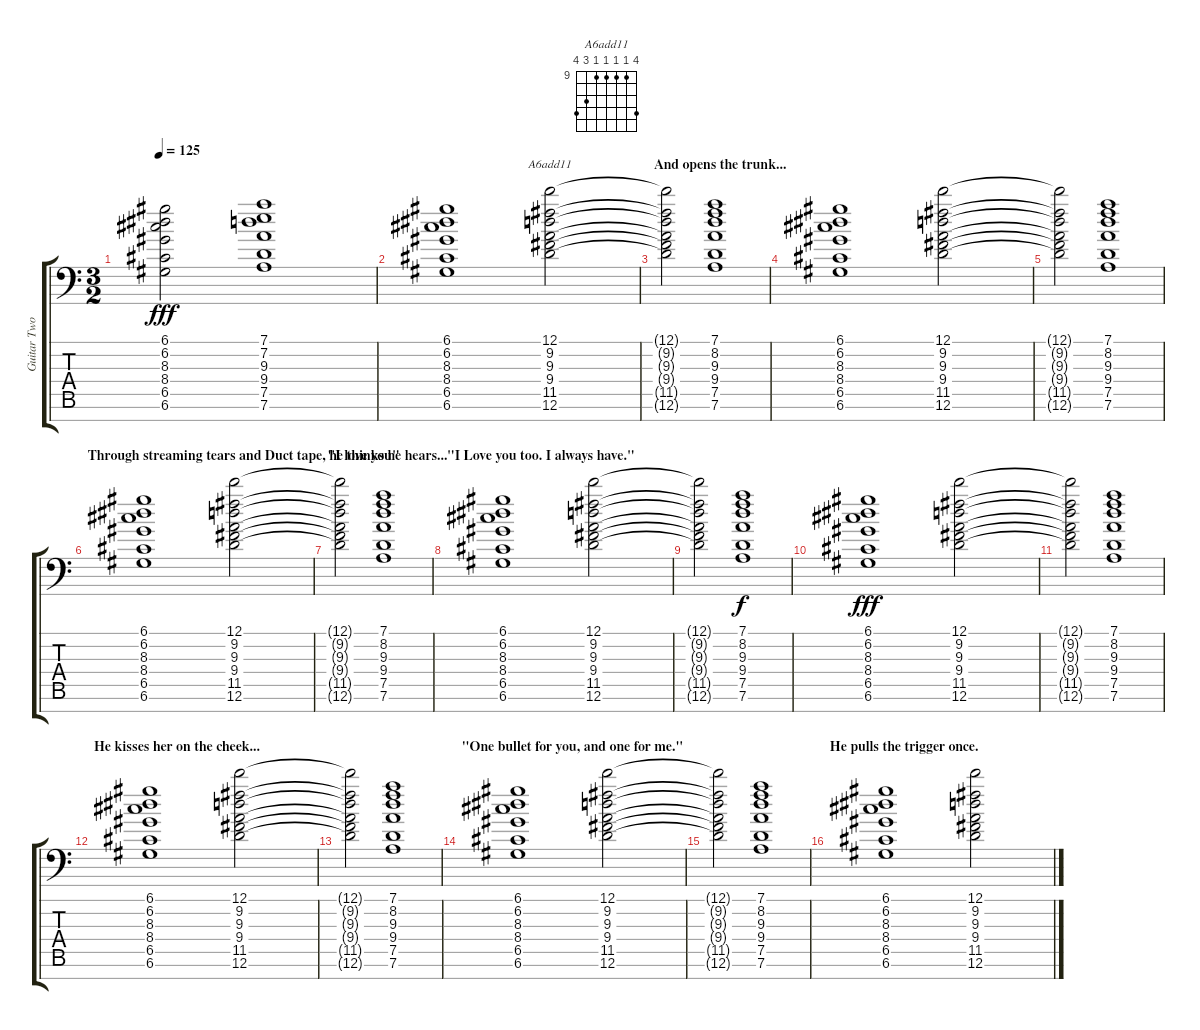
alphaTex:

\track ("Guitar Two" "Guitar Two") {instrument overdrivenguitar}
\staff {score tabs}
\tuning (D4 A3 F3 C3 G2 D2 A1) {hide}
\chord ("A6add11" 12 9 9 9 9 11 12) {firstfret 9}
\ts (3 2)
\section ("" "")
\tempo 125
\clef f4
\ks c
(6.1{t} 6.2{t} 8.3{t} 8.4{t} 6.5{t} 6.6{t}).2{dy fff} (7.1 7.2 9.3 9.4 7.5 7.6).1 |
(6.1 6.2 8.3 8.4 6.5 6.6).1 (12.1 9.2 9.3 9.4 11.5 12.6).2{ch "A6add11"} |
\section ("" "And opens the trunk...")
(12.1{t} 9.2{t} 9.3{t} 9.4{t} 11.5{t} 12.6{t}).2 (7.1 8.2 9.3 9.4 7.5 7.6).1 |
(6.1 6.2 8.3 8.4 6.5 6.6).1 (12.1 9.2 9.3 9.4 11.5 12.6).2 |
(12.1{t} 9.2{t} 9.3{t} 9.4{t} 11.5{t} 12.6{t}).2 (7.1 8.2 9.3 9.4 7.5 7.6).1 |
\section ("" "Through streaming tears and Duct tape, he thinks he hears...")
(6.1 6.2 8.3 8.4 6.5 6.6).1 (12.1 9.2 9.3 9.4 11.5 12.6).2 |
\section ("" "\"I love you\"")
(12.1{t} 9.2{t} 9.3{t} 9.4{t} 11.5{t} 12.6{t}).2 (7.1 8.2 9.3 9.4 7.5 7.6).1 |
\section ("" "\"I Love you too. I always have.\"")
(6.1 6.2 8.3 8.4 6.5 6.6).1 (12.1 9.2 9.3 9.4 11.5 12.6).2 |
(12.1{t} 9.2{t} 9.3{t} 9.4{t} 11.5{t} 12.6{t}).2 (7.1 8.2 9.3 9.4 7.5 7.6).1{dy f} |
(6.1 6.2 8.3 8.4 6.5 6.6).1{dy fff} (12.1 9.2 9.3 9.4 11.5 12.6).2 |
\section ("" "")
(12.1{t} 9.2{t} 9.3{t} 9.4{t} 11.5{t} 12.6{t}).2 (7.1 8.2 9.3 9.4 7.5 7.6).1 |
\section ("" "He kisses her on the cheek...")
(6.1 6.2 8.3 8.4 6.5 6.6).1 (12.1 9.2 9.3 9.4 11.5 12.6).2 |
\section ("" "")
(12.1{t} 9.2{t} 9.3{t} 9.4{t} 11.5{t} 12.6{t}).2 (7.1 8.2 9.3 9.4 7.5 7.6).1 |
\section ("" "\"One bullet for you, and one for me.\"")
(6.1 6.2 8.3 8.4 6.5 6.6).1 (12.1 9.2 9.3 9.4 11.5 12.6).2 |
(12.1{t} 9.2{t} 9.3{t} 9.4{t} 11.5{t} 12.6{t}).2 (7.1 8.2 9.3 9.4 7.5 7.6).1 |
\section ("" "He pulls the trigger once.")
(6.1 6.2 8.3 8.4 6.5 6.6).1 (12.1 9.2 9.3 9.4 11.5 12.6).2
